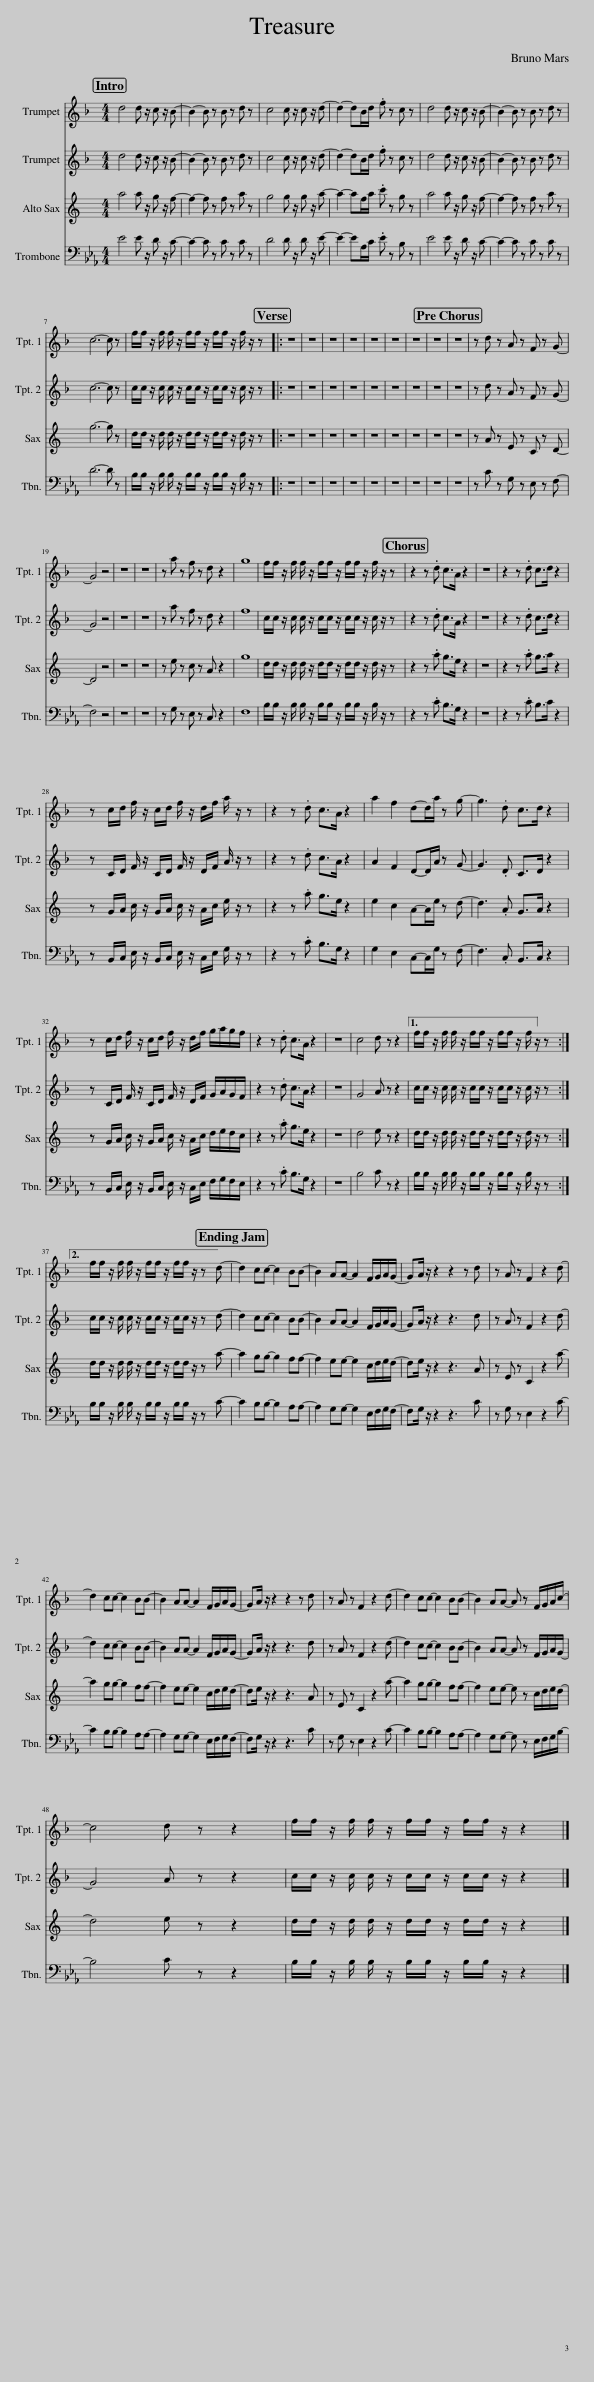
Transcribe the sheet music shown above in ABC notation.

X:1
%%score 1 2 3 4
L:1/8
M:4/4
I:linebreak $
K:Eb
V:1 treble transpose=-2
V:2 treble transpose=-2
V:3 treble transpose=-9
V:4 bass
V:1
[K:F] d4 d z/ c z/ B- | B2- B z B z d z | c4 c z/ c z/ d- | d2- dB/d/ .f z c z | d4 d z/ c z/ B- | %5
 B2- B z B z d z |$ c6- c z | f/f/ z/ f/ f/ z/ f/f/ z/ f/f/ z/ f/ z/ z |: z8 | z8 | %10
 z8 | z8 | z8 | z8 | z8 | %15
 z8 | z8 | z d z A z F z G- |$ G4 z4 | z8 | %20
 z8 | z a z f z d z2 | g8 | f/f/ z/ f/ f/ z/ f/f/ z/ f/f/ z/ f/ z/ z | z2 z .d c>A z2 | %25
 z8 | z2 z .d c>d z2 |$ z c/d/ f/ z/ c/d/ f/ z/ d/f/ a/ z/ z | z2 z .d c>A z2 | a2 f2 d-d/a/ z g- | %30
 g3 .d c>d z2 |$ z c/d/ f/ z/ c/d/ f/ z/ d/f/ g/a/g/f/ | z2 z .d c>A z2 | z8 | c4 d z z2 |1 %35
 f/f/ z/ f/ f/ z/ f/f/ z/ f/f/ z/ f/ z/ z :|2$ f/f/ z/ f/ f/ z/ f/f/ z/ f/f/ z/ z d- || d2 cc- c2 BB- | B2 AA- A2 F/G/A/G/- | GA/ z/ z2 z2 z d | %40
 z A z F2 z2 d- |$ d2 cc- c2 BB- | B2 AA- A2 F/G/A/G/- | GA/ z/ z2 z2 z d | z A z F2 z2 d- | %45
 d2 cc- c2 BB- | B2 AA- A z F/G/A/c/- |$ c4 d z z2 | f/f/ z/ f/ f/ z/ f/f/ z/ f/f/ z/ z2 |] %49
V:2
[K:F] d4 d z/ c z/ B- | B2- B z B z d z | c4 c z/ c z/ d- | d2- dB/d/ .f z c z | d4 d z/ c z/ B- | %5
 B2- B z B z d z |$ c6- c z | c/c/ z/ c/ c/ z/ c/c/ z/ c/c/ z/ c/ z/ z |: z8 | z8 | %10
 z8 | z8 | z8 | z8 | z8 | %15
 z8 | z8 | z d z A z F z G- |$ G4 z4 | z8 | %20
 z8 | z a z f z d z2 | f8 | c/c/ z/ c/ c/ z/ c/c/ z/ c/c/ z/ c/ z/ z | z2 z .d c>A z2 | %25
 z8 | z2 z .d c>d z2 |$ z C/D/ F/ z/ C/D/ F/ z/ D/F/ A/ z/ z | z2 z .d c>A z2 | A2 F2 D-D/A/ z G- | %30
 G3 .D C>D z2 |$ z C/D/ F/ z/ C/D/ F/ z/ D/F/ G/A/G/F/ | z2 z .d c>A z2 | z8 | G4 A z z2 |1 %35
 c/c/ z/ c/ c/ z/ c/c/ z/ c/c/ z/ c/ z/ z :|2$ c/c/ z/ c/ c/ z/ c/c/ z/ c/c/ z/ z d- || d2 cc- c2 BB- | B2 AA- A2 F/G/A/G/- | GA/ z/ z2 z3 d | %40
 z A z F2 z2 d- |$ d2 cc- c2 BB- | B2 AA- A2 F/G/A/G/- | GA/ z/ z2 z3 d | z A z F2 z2 d- | %45
 d2 cc- c2 BB- | B2 AA- A z F/G/A/G/- |$ G4 A z z2 | c/c/ z/ c/ c/ z/ c/c/ z/ c/c/ z/ z2 |] %49
V:3
[K:C] a4 a z/ g z/ f- | f2- f z f z a z | g4 g z/ g z/ a- | a2- af/a/ .c' z g z | a4 a z/ g z/ f- | %5
 f2- f z f z a z |$ g6- g z | d/d/ z/ d/ d/ z/ d/d/ z/ d/d/ z/ d/ z/ z |: z8 | z8 | %10
 z8 | z8 | z8 | z8 | z8 | %15
 z8 | z8 | z A z E z C z D- |$ D4 z4 | z8 | %20
 z8 | z e z c z A z2 | g8 | d/d/ z/ d/ d/ z/ d/d/ z/ d/d/ z/ d/ z/ z | z2 z .a g>e z2 | %25
 z8 | z2 z .a g>a z2 |$ z G/A/ c/ z/ G/A/ c/ z/ A/c/ e/ z/ z | z2 z .a g>e z2 | e2 c2 A-A/e/ z d- | %30
 d3 .A G>A z2 |$ z G/A/ c/ z/ G/A/ c/ z/ A/c/ d/e/d/c/ | z2 z .a g>e z2 | z8 | d4 e z z2 |1 %35
 d/d/ z/ d/ d/ z/ d/d/ z/ d/d/ z/ d/ z/ z :|2$ d/d/ z/ d/ d/ z/ d/d/ z/ d/d/ z/ z a- || a2 gg- g2 ff- | f2 ee- e2 c/d/e/d/- | de/ z/ z2 z3 A | %40
 z E z C2 z2 a- |$ a2 gg- g2 ff- | f2 ee- e2 c/d/e/d/- | de/ z/ z2 z3 A | z E z C2 z2 a- | %45
 a2 gg- g2 ff- | f2 ee- e z c/d/e/d/- |$ d4 e z z2 | d/d/ z/ d/ d/ z/ d/d/ z/ d/d/ z/ z2 |] %49
V:4
 E4 E z/ D z/ C- | C2- C z C z C z | D4 D z/ D z/ E- | E2- EA,/C/ .E z B, z | E4 E z/ D z/ C- | %5
 C2- C z C z C z |$ D6- D z | B,/B,/ z/ B,/ B,/ z/ B,/B,/ z/ B,/B,/ z/ B,/ z/ z |: z8 | z8 | %10
 z8 | z8 | z8 | z8 | z8 | %15
 z8 | z8 | z C z G, z E, z F,- |$ F,4 z4 | z8 | %20
 z8 | z G, z E, z C, z2 | F,8 | B,/B,/ z/ B,/ B,/ z/ B,/B,/ z/ B,/B,/ z/ B,/ z/ z | z2 z .C B,>G, z2 | %25
 z8 | z2 z .C B,>C z2 |$ z B,,/C,/ E,/ z/ B,,/C,/ E,/ z/ C,/E,/ G,/ z/ z | z2 z .C B,>G, z2 | G,2 E,2 C,-C,/G,/ z F,- | %30
 F,3 .C, B,,>C, z2 |$ z B,,/C,/ E,/ z/ B,,/C,/ E,/ z/ C,/E,/ F,/G,/F,/E,/ | z2 z .C B,>G, z2 | z8 | B,4 C z z2 |1 %35
 B,/B,/ z/ B,/ B,/ z/ B,/B,/ z/ B,/B,/ z/ B,/ z/ z :|2$ B,/B,/ z/ B,/ B,/ z/ B,/B,/ z/ B,/B,/ z/ z C- || C2 B,B,- B,2 A,A,- | A,2 G,G,- G,2 E,/F,/G,/F,/- | F,G,/ z/ z2 z3 C | %40
 z G, z E,2 z2 C- |$ C2 B,B,- B,2 A,A,- | A,2 G,G,- G,2 E,/F,/G,/F,/- | F,G,/ z/ z2 z3 C | z G, z E,2 z2 C- | %45
 C2 B,B,- B,2 A,A,- | A,2 G,G,- G, z E,/F,/G,/B,/- |$ B,4 C z z2 | B,/B,/ z/ B,/ B,/ z/ B,/B,/ z/ B,/B,/ z/ z2 |] %49
